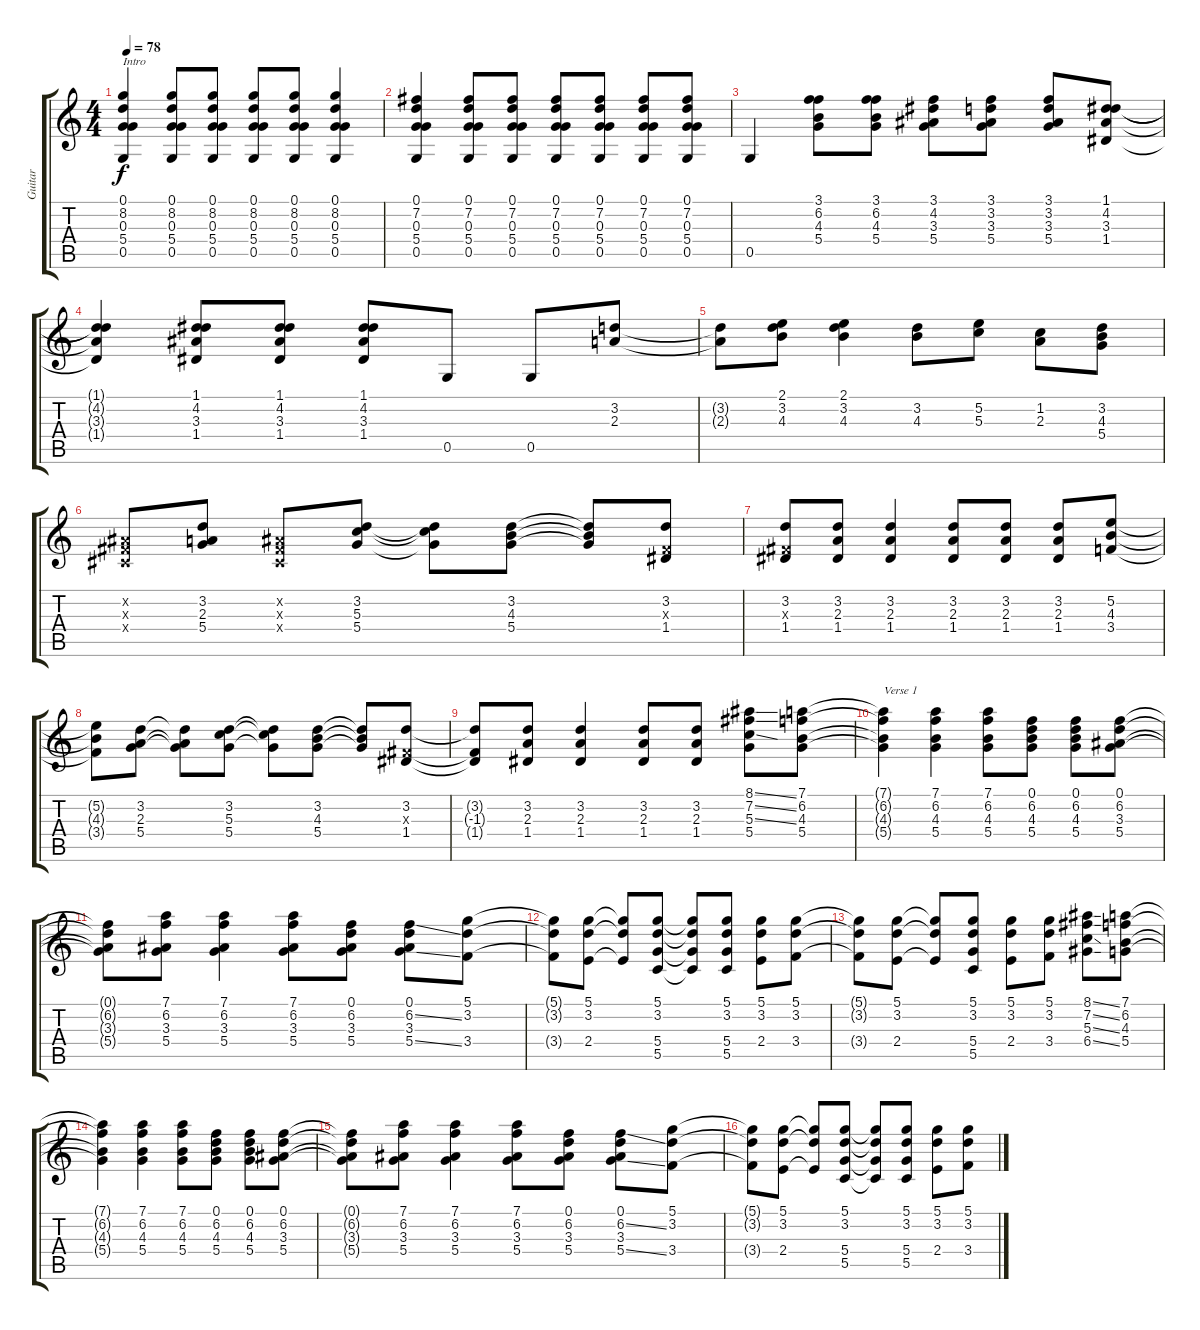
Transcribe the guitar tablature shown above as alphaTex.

\track ("Guitar" "Guitar") {instrument acousticguitarsteel}
\staff {score tabs}
\tuning (D4 B3 G3 D3 G2 D2) {hide}
\ts (4 4)
\tempo 78
\clef g2
\ks c
(0.1 8.2 0.3 5.4 0.5).4{txt "Intro" dy f instrument acousticguitarsteel} (0.1 8.2 0.3 5.4 0.5).8 (0.1 8.2 0.3 5.4 0.5).8 (0.1 8.2 0.3 5.4 0.5).8 (0.1 8.2 0.3 5.4 0.5).8 (0.1 8.2 0.3 5.4 0.5).4 |
(0.1 7.2 0.3 5.4 0.5).4 (0.1 7.2 0.3 5.4 0.5).8 (0.1 7.2 0.3 5.4 0.5).8 (0.1 7.2 0.3 5.4 0.5).8 (0.1 7.2 0.3 5.4 0.5).8 (0.1 7.2 0.3 5.4 0.5).8 (0.1 7.2 0.3 5.4 0.5).8 |
0.5.4 (3.1 6.2 4.3 5.4).8 (3.1 6.2 4.3 5.4).8 (3.1 4.2 3.3 5.4).8 (3.1 3.2 3.3 5.4).8 (3.1 3.2 3.3 5.4).8 (1.1 4.2 3.3 1.4).8 |
(1.1{t} 4.2{t} 3.3{t} 1.4{t}).4 (1.1 4.2 3.3 1.4).8 (1.1 4.2 3.3 1.4).8 (1.1 4.2 3.3 1.4).8 0.5.8 0.5.8 (3.2 2.3).8 |
(3.2{t} 2.3{t}).8 (2.1 3.2 4.3).8 (2.1 3.2 4.3).4 (3.2 4.3).8 (5.2 5.3).8 (1.2 2.3).8 (3.2 4.3 5.4).8 |
(-1.2{x} -1.3{x} -1.4{x}).8 (3.2 2.3 5.4).8 (-1.2{x} -1.3{x} -1.4{x}).8 (3.2 5.3 5.4).8 (3.2{t} 5.3{t} 5.4{t}).8 (3.2 4.3 5.4).8 (3.2{t} 4.3{t} 5.4{t}).8 (3.2 -1.3{x} 1.4).8 |
(3.2 -1.3{x} 1.4).8 (3.2 2.3 1.4).8 (3.2 2.3 1.4).4 (3.2 2.3 1.4).8 (3.2 2.3 1.4).8 (3.2 2.3 1.4).8 (5.2 4.3 3.4).8 |
(5.2{t} 4.3{t} 3.4{t}).8 (3.2 2.3 5.4).8 (3.2{t} 2.3{t} 5.4{t}).8 (3.2 5.3 5.4).8 (3.2{t} 5.3{t} 5.4{t}).8 (3.2 4.3 5.4).8 (3.2{t} 4.3{t} 5.4{t}).8 (3.2 -1.3{x} 1.4).8 |
(3.2{t} -1.3{t} 1.4{t}).8 (3.2 2.3 1.4).8 (3.2 2.3 1.4).4 (3.2 2.3 1.4).8 (3.2 2.3 1.4).8 (8.1{ss} 7.2{ss} 5.3{ss} 5.4).8 (7.1 6.2 4.3 5.4).8 |
(7.1{t} 6.2{t} 4.3{t} 5.4{t}).4{txt "Verse 1"} (7.1 6.2 4.3 5.4).4 (7.1 6.2 4.3 5.4).8 (0.1 6.2 4.3 5.4).8 (0.1 6.2 4.3 5.4).8 (0.1 6.2 3.3 5.4).8 |
(0.1{t} 6.2{t} 3.3{t} 5.4{t}).8 (7.1 6.2 3.3 5.4).8 (7.1 6.2 3.3 5.4).4 (7.1 6.2 3.3 5.4).8 (0.1 6.2 3.3 5.4).8 (0.1 6.2{ss} 3.3 5.4{ss}).8 (5.1 3.2 3.4).8 |
(5.1{t} 3.2{t} 3.4{t}).8 (5.1 3.2 2.4).8 (5.1{t} 3.2{t} 2.4{t}).8 (5.1 3.2 5.4 5.5).8 (5.1{t} 3.2{t} 5.4{t} 5.5{t}).8 (5.1 3.2 5.4 5.5).8 (5.1 3.2 2.4).8 (5.1 3.2 3.4).8 |
(5.1{t} 3.2{t} 3.4{t}).8 (5.1 3.2 2.4).8 (5.1{t} 3.2{t} 2.4{t}).8 (5.1 3.2 5.4 5.5).8 (5.1 3.2 2.4).8 (5.1 3.2 3.4).8 (8.1{ss} 7.2{ss} 5.3{ss} 6.4{ss}).8 (7.1 6.2 4.3 5.4).8 |
(7.1{t} 6.2{t} 4.3{t} 5.4{t}).4 (7.1 6.2 4.3 5.4).4 (7.1 6.2 4.3 5.4).8 (0.1 6.2 4.3 5.4).8 (0.1 6.2 4.3 5.4).8 (0.1 6.2 3.3 5.4).8 |
(0.1{t} 6.2{t} 3.3{t} 5.4{t}).8 (7.1 6.2 3.3 5.4).8 (7.1 6.2 3.3 5.4).4 (7.1 6.2 3.3 5.4).8 (0.1 6.2 3.3 5.4).8 (0.1 6.2{ss} 3.3 5.4{ss}).8 (5.1 3.2 3.4).8 |
(5.1{t} 3.2{t} 3.4{t}).8 (5.1 3.2 2.4).8 (5.1{t} 3.2{t} 2.4{t}).8 (5.1 3.2 5.4 5.5).8 (5.1{t} 3.2{t} 5.4{t} 5.5{t}).8 (5.1 3.2 5.4 5.5).8 (5.1 3.2 2.4).8 (5.1 3.2 3.4).8
